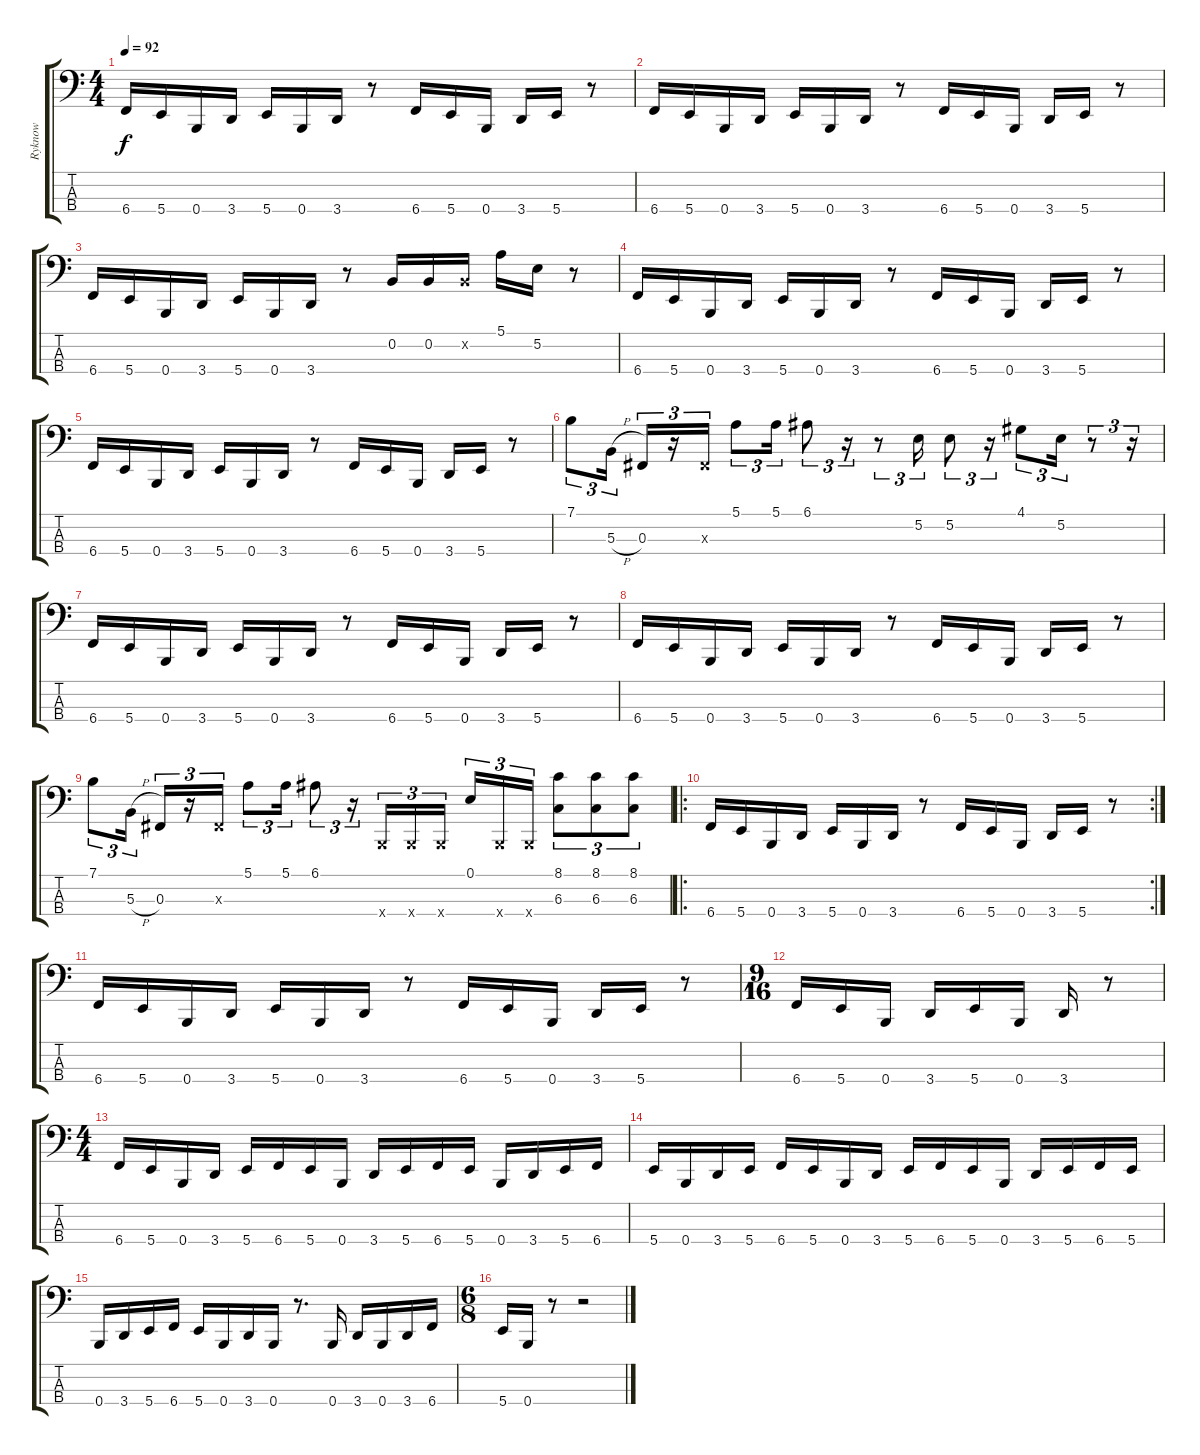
\track ("Ryknow" "Ryknow") {instrument slapbass1}
\staff {score tabs}
\tuning (E2 B1 Gb1 B0) {hide}
\ts (4 4)
\tempo 92
\clef f4
\ks c
6.4.16{dy f} 5.4.16 0.4.16 3.4.16 5.4.16 0.4.16 3.4.16 r.8 6.4.16 5.4.16 0.4.16 3.4.16 5.4.16 r.8 |
6.4.16 5.4.16 0.4.16 3.4.16 5.4.16 0.4.16 3.4.16 r.8 6.4.16 5.4.16 0.4.16 3.4.16 5.4.16 r.8 |
6.4.16 5.4.16 0.4.16 3.4.16 5.4.16 0.4.16 3.4.16 r.8 0.2.16 0.2.16 0.2{x}.16 5.1.16 5.2.16 r.8 |
6.4.16 5.4.16 0.4.16 3.4.16 5.4.16 0.4.16 3.4.16 r.8 6.4.16 5.4.16 0.4.16 3.4.16 5.4.16 r.8 |
6.4.16 5.4.16 0.4.16 3.4.16 5.4.16 0.4.16 3.4.16 r.8 6.4.16 5.4.16 0.4.16 3.4.16 5.4.16 r.8 |
7.1.8{tu (3 2)} 5.3{h}.16{tu (3 2)} 0.3.16{tu (3 2)} r.16{tu (3 2)} 0.3{x}.16{tu (3 2)} 5.1.8{tu (3 2)} 5.1.16{tu (3 2)} 6.1.8{tu (3 2)} r.16{tu (3 2)} r.8{tu (3 2)} 5.2.16{tu (3 2)} 5.2.8{tu (3 2)} r.16{tu (3 2)} 4.1.8{tu (3 2)} 5.2.16{tu (3 2)} r.8{tu (3 2)} r.16{tu (3 2)} |
6.4.16 5.4.16 0.4.16 3.4.16 5.4.16 0.4.16 3.4.16 r.8 6.4.16 5.4.16 0.4.16 3.4.16 5.4.16 r.8 |
6.4.16 5.4.16 0.4.16 3.4.16 5.4.16 0.4.16 3.4.16 r.8 6.4.16 5.4.16 0.4.16 3.4.16 5.4.16 r.8 |
7.1.8{tu (3 2)} 5.3{h}.16{tu (3 2)} 0.3.16{tu (3 2)} r.16{tu (3 2)} 0.3{x}.16{tu (3 2)} 5.1.8{tu (3 2)} 5.1.16{tu (3 2)} 6.1.8{tu (3 2)} r.16{tu (3 2)} 0.4{x}.16{tu (3 2)} 0.4{x}.16{tu (3 2)} 0.4{x}.16{tu (3 2)} 0.1.16{tu (3 2)} 0.4{x}.16{tu (3 2)} 0.4{x}.16{tu (3 2)} (8.1 6.3).8{tu (3 2)} (8.1 6.3).8{tu (3 2)} (8.1 6.3).8{tu (3 2)} |
\ro
\rc 2
6.4.16 5.4.16 0.4.16 3.4.16 5.4.16 0.4.16 3.4.16 r.8 6.4.16 5.4.16 0.4.16 3.4.16 5.4.16 r.8 |
6.4.16 5.4.16 0.4.16 3.4.16 5.4.16 0.4.16 3.4.16 r.8 6.4.16 5.4.16 0.4.16 3.4.16 5.4.16 r.8 |
\ts (9 16)
6.4.16 5.4.16 0.4.16 3.4.16 5.4.16 0.4.16 3.4.16 r.8 |
\ts (4 4)
6.4.16 5.4.16 0.4.16 3.4.16 5.4.16 6.4.16 5.4.16 0.4.16 3.4.16 5.4.16 6.4.16 5.4.16 0.4.16 3.4.16 5.4.16 6.4.16 |
5.4.16 0.4.16 3.4.16 5.4.16 6.4.16 5.4.16 0.4.16 3.4.16 5.4.16 6.4.16 5.4.16 0.4.16 3.4.16 5.4.16 6.4.16 5.4.16 |
0.4.16 3.4.16 5.4.16 6.4.16 5.4.16 0.4.16 3.4.16 0.4.16 r.8{d} 0.4.16 3.4.16 0.4.16 3.4.16 6.4.16 |
\ts (6 8)
5.4.16 0.4.16 r.8 r.2
